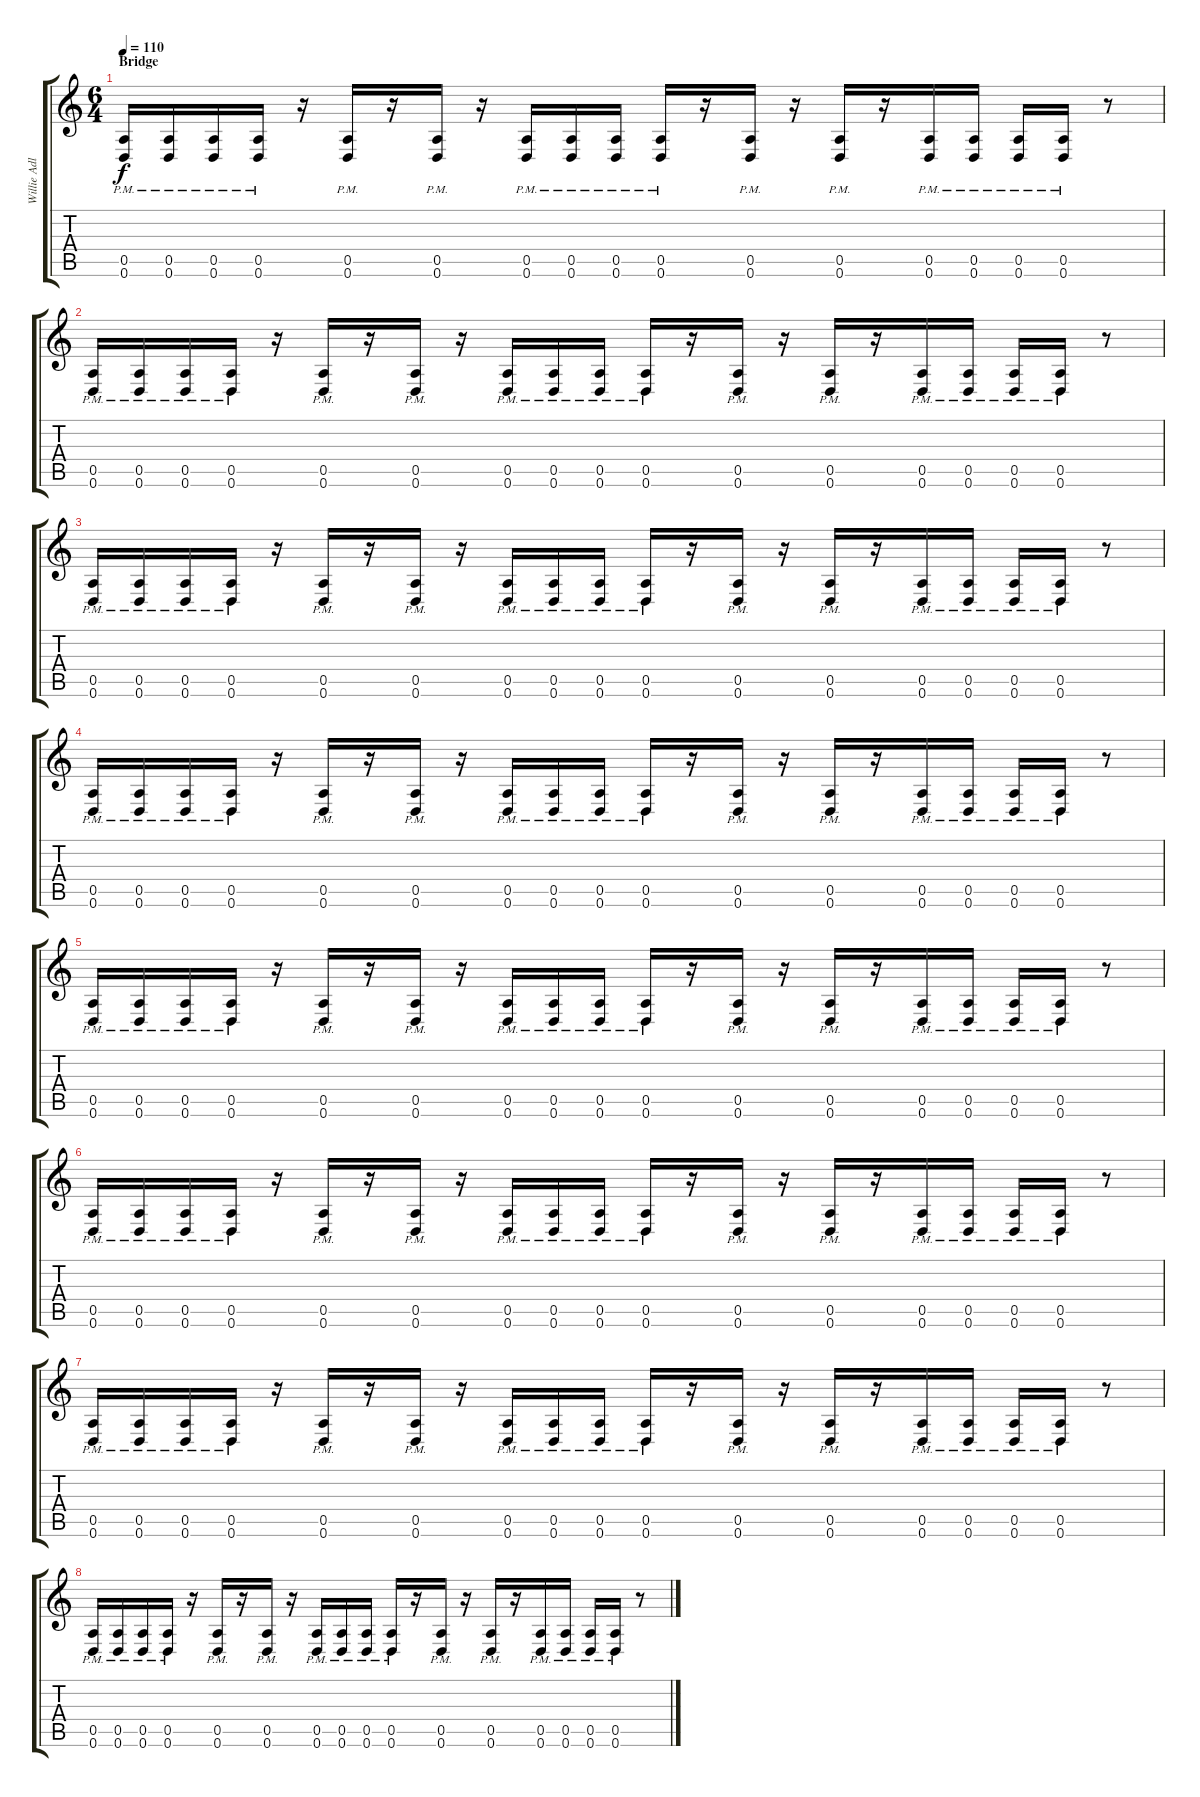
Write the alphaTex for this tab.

\track ("Willie Adler" "Willie Adl") {instrument distortionguitar}
\staff {score tabs}
\tuning (E4 B3 G3 D3 A2 D2) {hide}
\ts (6 4)
\section ("" "Bridge")
\tempo 110
\clef g2
\ks c
(0.5{pm} 0.6{pm}).16{dy f} (0.5{pm} 0.6{pm}).16 (0.5{pm} 0.6{pm}).16 (0.5{pm} 0.6{pm}).16 r.16 (0.5{pm} 0.6{pm}).16 r.16 (0.5{pm} 0.6{pm}).16 r.16 (0.5{pm} 0.6{pm}).16 (0.5{pm} 0.6{pm}).16 (0.5{pm} 0.6{pm}).16 (0.5{pm} 0.6{pm}).16 r.16 (0.5{pm} 0.6{pm}).16 r.16 (0.5{pm} 0.6{pm}).16 r.16 (0.5{pm} 0.6{pm}).16 (0.5{pm} 0.6{pm}).16 (0.5{pm} 0.6{pm}).16 (0.5{pm} 0.6{pm}).16 r.8 |
(0.5{pm} 0.6{pm}).16 (0.5{pm} 0.6{pm}).16 (0.5{pm} 0.6{pm}).16 (0.5{pm} 0.6{pm}).16 r.16 (0.5{pm} 0.6{pm}).16 r.16 (0.5{pm} 0.6{pm}).16 r.16 (0.5{pm} 0.6{pm}).16 (0.5{pm} 0.6{pm}).16 (0.5{pm} 0.6{pm}).16 (0.5{pm} 0.6{pm}).16 r.16 (0.5{pm} 0.6{pm}).16 r.16 (0.5{pm} 0.6{pm}).16 r.16 (0.5{pm} 0.6{pm}).16 (0.5{pm} 0.6{pm}).16 (0.5{pm} 0.6{pm}).16 (0.5{pm} 0.6{pm}).16 r.8 |
(0.5{pm} 0.6{pm}).16 (0.5{pm} 0.6{pm}).16 (0.5{pm} 0.6{pm}).16 (0.5{pm} 0.6{pm}).16 r.16 (0.5{pm} 0.6{pm}).16 r.16 (0.5{pm} 0.6{pm}).16 r.16 (0.5{pm} 0.6{pm}).16 (0.5{pm} 0.6{pm}).16 (0.5{pm} 0.6{pm}).16 (0.5{pm} 0.6{pm}).16 r.16 (0.5{pm} 0.6{pm}).16 r.16 (0.5{pm} 0.6{pm}).16 r.16 (0.5{pm} 0.6{pm}).16 (0.5{pm} 0.6{pm}).16 (0.5{pm} 0.6{pm}).16 (0.5{pm} 0.6{pm}).16 r.8 |
(0.5{pm} 0.6{pm}).16 (0.5{pm} 0.6{pm}).16 (0.5{pm} 0.6{pm}).16 (0.5{pm} 0.6{pm}).16 r.16 (0.5{pm} 0.6{pm}).16 r.16 (0.5{pm} 0.6{pm}).16 r.16 (0.5{pm} 0.6{pm}).16 (0.5{pm} 0.6{pm}).16 (0.5{pm} 0.6{pm}).16 (0.5{pm} 0.6{pm}).16 r.16 (0.5{pm} 0.6{pm}).16 r.16 (0.5{pm} 0.6{pm}).16 r.16 (0.5{pm} 0.6{pm}).16 (0.5{pm} 0.6{pm}).16 (0.5{pm} 0.6{pm}).16 (0.5{pm} 0.6{pm}).16 r.8 |
(0.5{pm} 0.6{pm}).16 (0.5{pm} 0.6{pm}).16 (0.5{pm} 0.6{pm}).16 (0.5{pm} 0.6{pm}).16 r.16 (0.5{pm} 0.6{pm}).16 r.16 (0.5{pm} 0.6{pm}).16 r.16 (0.5{pm} 0.6{pm}).16 (0.5{pm} 0.6{pm}).16 (0.5{pm} 0.6{pm}).16 (0.5{pm} 0.6{pm}).16 r.16 (0.5{pm} 0.6{pm}).16 r.16 (0.5{pm} 0.6{pm}).16 r.16 (0.5{pm} 0.6{pm}).16 (0.5{pm} 0.6{pm}).16 (0.5{pm} 0.6{pm}).16 (0.5{pm} 0.6{pm}).16 r.8 |
(0.5{pm} 0.6{pm}).16 (0.5{pm} 0.6{pm}).16 (0.5{pm} 0.6{pm}).16 (0.5{pm} 0.6{pm}).16 r.16 (0.5{pm} 0.6{pm}).16 r.16 (0.5{pm} 0.6{pm}).16 r.16 (0.5{pm} 0.6{pm}).16 (0.5{pm} 0.6{pm}).16 (0.5{pm} 0.6{pm}).16 (0.5{pm} 0.6{pm}).16 r.16 (0.5{pm} 0.6{pm}).16 r.16 (0.5{pm} 0.6{pm}).16 r.16 (0.5{pm} 0.6{pm}).16 (0.5{pm} 0.6{pm}).16 (0.5{pm} 0.6{pm}).16 (0.5{pm} 0.6{pm}).16 r.8 |
(0.5{pm} 0.6{pm}).16 (0.5{pm} 0.6{pm}).16 (0.5{pm} 0.6{pm}).16 (0.5{pm} 0.6{pm}).16 r.16 (0.5{pm} 0.6{pm}).16 r.16 (0.5{pm} 0.6{pm}).16 r.16 (0.5{pm} 0.6{pm}).16 (0.5{pm} 0.6{pm}).16 (0.5{pm} 0.6{pm}).16 (0.5{pm} 0.6{pm}).16 r.16 (0.5{pm} 0.6{pm}).16 r.16 (0.5{pm} 0.6{pm}).16 r.16 (0.5{pm} 0.6{pm}).16 (0.5{pm} 0.6{pm}).16 (0.5{pm} 0.6{pm}).16 (0.5{pm} 0.6{pm}).16 r.8 |
(0.5{pm} 0.6{pm}).16 (0.5{pm} 0.6{pm}).16 (0.5{pm} 0.6{pm}).16 (0.5{pm} 0.6{pm}).16 r.16 (0.5{pm} 0.6{pm}).16 r.16 (0.5{pm} 0.6{pm}).16 r.16 (0.5{pm} 0.6{pm}).16 (0.5{pm} 0.6{pm}).16 (0.5{pm} 0.6{pm}).16 (0.5{pm} 0.6{pm}).16 r.16 (0.5{pm} 0.6{pm}).16 r.16 (0.5{pm} 0.6{pm}).16 r.16 (0.5{pm} 0.6{pm}).16 (0.5{pm} 0.6{pm}).16 (0.5{pm} 0.6{pm}).16 (0.5{pm} 0.6{pm}).16 r.8
